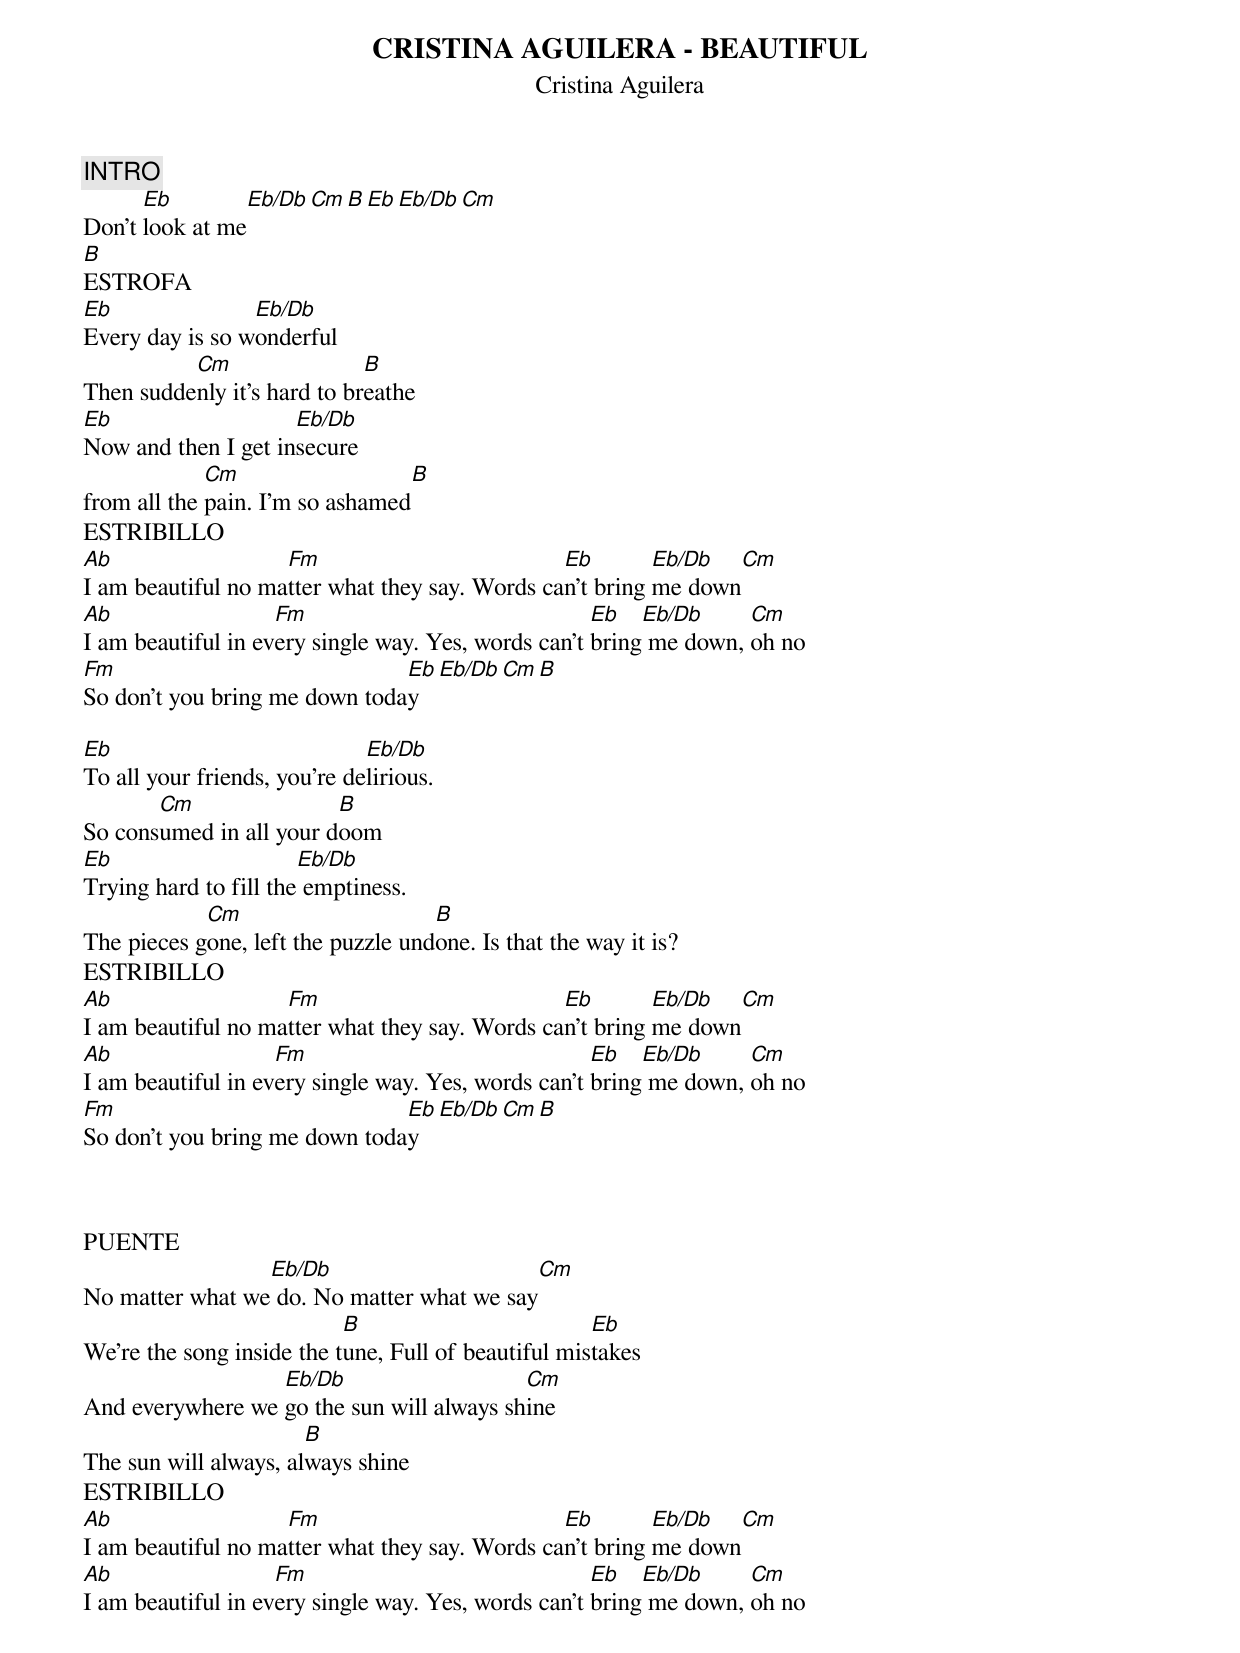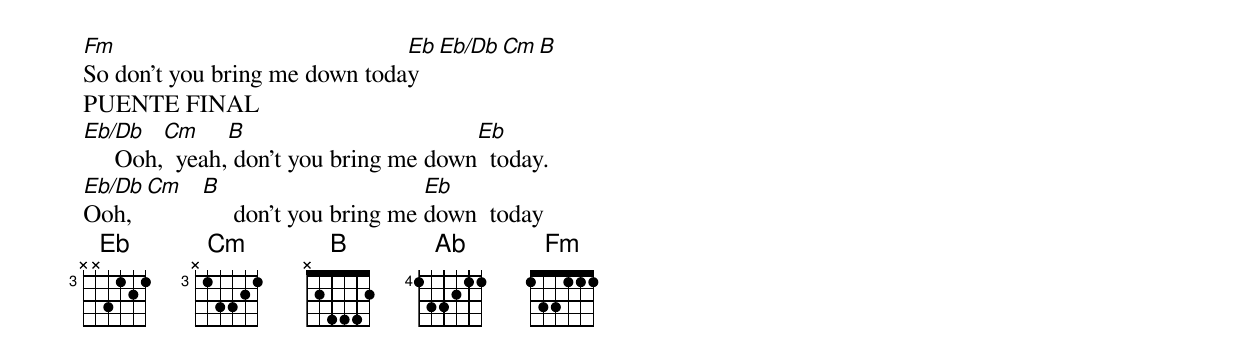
CRISTINA AGUILERA - BEAUTIFUL
Cristina Aguilera
INTRO
      Eb        Eb/Db Cm B Eb Eb/Db Cm
Don't look at me
B
ESTROFA
Eb               Eb/Db
Every day is so wonderful
          Cm                 B
Then suddenly it's hard to breathe
Eb                   Eb/Db
Now and then I get insecure
             Cm  		 B
from all the pain. I'm so ashamed
ESTRIBILLO
Ab                  Fm				Eb        Eb/Db     Cm
I am beautiful no matter what they say. Words can't bring me down
Ab                  Fm				     Eb   Eb/Db     Cm
I am beautiful in every single way. Yes, words can't bring me down, oh no
Fm                             Eb Eb/Db Cm B
So don't you bring me down today

Eb                            Eb/Db
To all your friends, you're delirious.
       Cm                B
So consumed in all your doom
Eb                     Eb/Db
Trying hard to fill the emptiness.
            Cm                      B
The pieces gone, left the puzzle undone. Is that the way it is?
ESTRIBILLO
Ab                  Fm				Eb        Eb/Db     Cm
I am beautiful no matter what they say. Words can't bring me down
Ab                  Fm				     Eb   Eb/Db     Cm
I am beautiful in every single way. Yes, words can't bring me down, oh no
Fm                             Eb Eb/Db Cm B
So don't you bring me down today



PUENTE
                 Eb/Db			   Cm
No matter what we do. No matter what we say
                           B                         Eb
We're the song inside the tune, Full of beautiful mistakes
                  Eb/Db                    Cm
And everywhere we go the sun will always shine
                       B
The sun will always, always shine
ESTRIBILLO
Ab                  Fm				Eb        Eb/Db     Cm
I am beautiful no matter what they say. Words can't bring me down
Ab                  Fm				     Eb   Eb/Db     Cm
I am beautiful in every single way. Yes, words can't bring me down, oh no
Fm                             Eb Eb/Db Cm B
So don't you bring me down today
PUENTE FINAL
Eb/Db    Cm     B                       Eb
     Ooh,  yeah, don't you bring me down  today.
Eb/Db Cm B                       Eb
Ooh,          don't you bring me down  today
